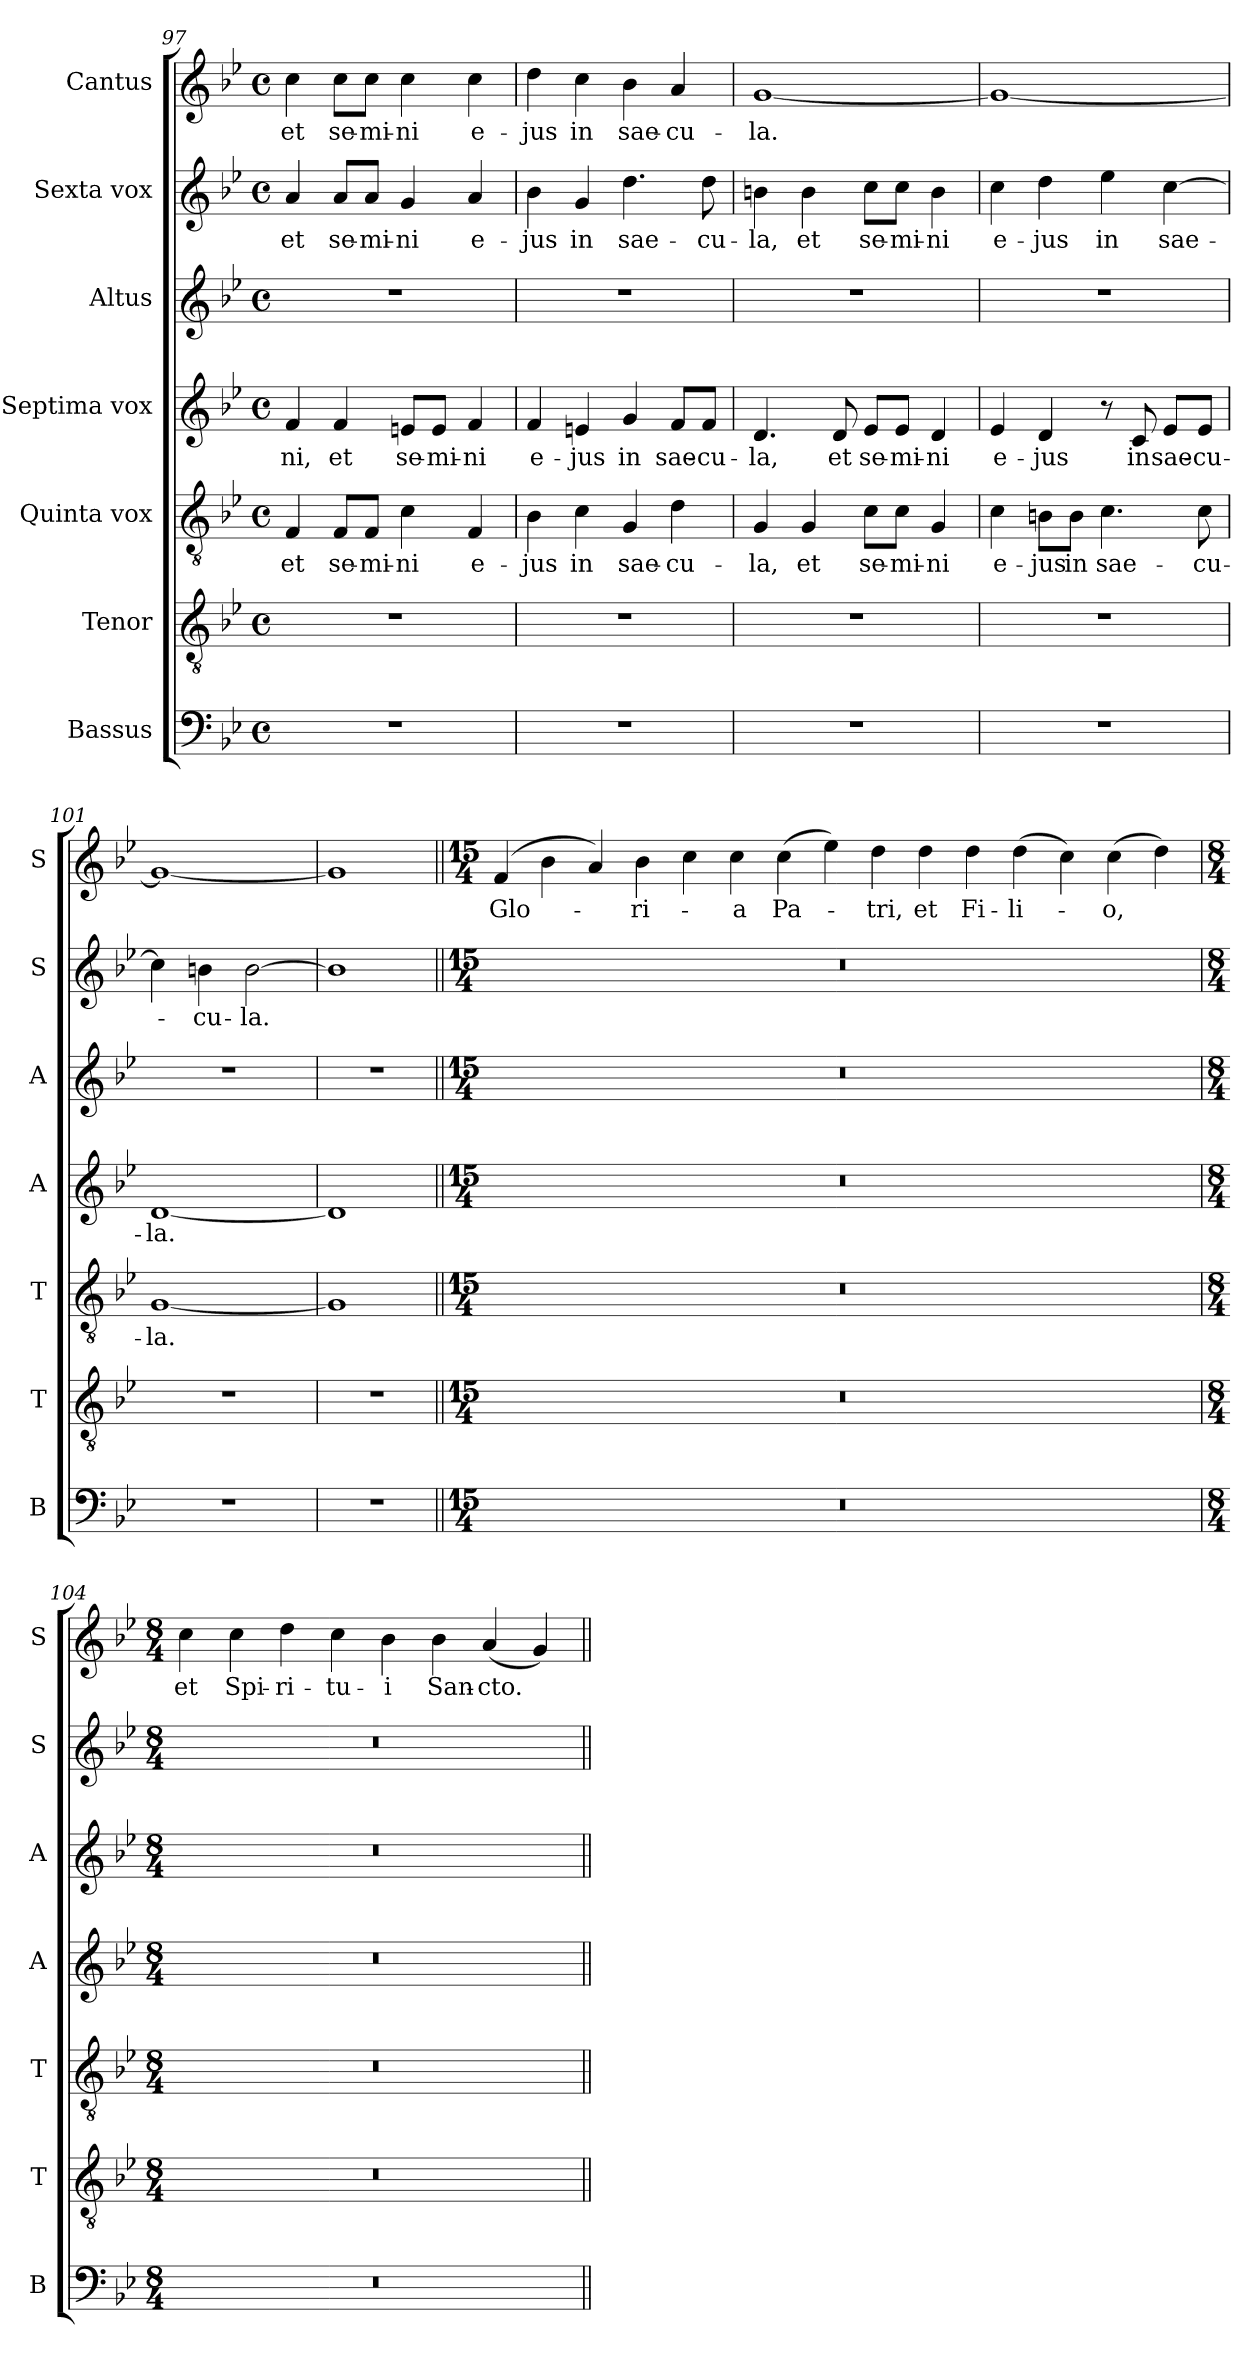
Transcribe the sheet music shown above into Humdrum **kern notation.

**kern	**kern	**kern	**text	**kern	**text	**kern	**kern	**text	**kern	**text
*part7	*part6	*part5	*part5	*part4	*part4	*part3	*part2	*part2	*part1	*part1
*staff7	*staff6	*staff5	*staff5	*staff4	*staff4	*staff3	*staff2	*staff2	*staff1	*staff1
*I"Bassus	*I"Tenor	*I"Quinta vox	*	*I"Septima vox	*	*I"Altus	*I"Sexta vox	*	*I"Cantus	*
*I'B	*I'T	*I'T	*	*I'A	*	*I'A	*I'S	*	*I'S	*
*clefF4	*clefGv2	*clefGv2	*	*clefG2	*	*clefG2	*clefG2	*	*clefG2	*
*	*ITrd7c12	*ITrd7c12	*	*	*	*	*	*	*	*
*k[b-e-]	*k[b-e-]	*k[b-e-]	*	*k[b-e-]	*	*k[b-e-]	*k[b-e-]	*	*k[b-e-]	*
*B-:	*B-:	*B-:	*	*B-:	*	*B-:	*B-:	*	*B-:	*
*M4/4	*M4/4	*M4/4	*	*M4/4	*	*M4/4	*M4/4	*	*M4/4	*
*met(c)	*met(c)	*met(c)	*	*met(c)	*	*met(c)	*met(c)	*	*met(c)	*
=97	=97	=97	=97	=97	=97	=97	=97	=97	=97	=97
!	!	!	!LO:LY:b	!	!LO:LY:b	!	!	!LO:LY:b	!	!LO:LY:b
1r	1r	4FF/	et	4f/	-ni,	1r	4a/	et	4cc\	et
!	!	!	!LO:LY:b	!	!LO:LY:b	!	!	!LO:LY:b	!	!LO:LY:b
.	.	8FF/L	se-	4f/	et	.	8a/L	se-	8cc\L	se-
!	!	!	!LO:LY:b	!	!	!	!	!LO:LY:b	!	!LO:LY:b
.	.	8FF/J	-mi-	.	.	.	8a/J	-mi-	8cc\J	-mi-
!	!	!	!LO:LY:b	!	!LO:LY:b	!	!	!LO:LY:b	!	!LO:LY:b
.	.	4C\	-ni	8en/L	se-	.	4g/	-ni	4cc\	-ni
!	!	!	!	!	!LO:LY:b	!	!	!	!	!
.	.	.	.	8e/J	-mi-	.	.	.	.	.
!	!	!	!LO:LY:b	!	!LO:LY:b	!	!	!LO:LY:b	!	!LO:LY:b
.	.	4FF/	e-	4f/	-ni	.	4a/	e-	4cc\	e-
!!LO:LB:g=z
=98	=98	=98	=98	=98	=98	=98	=98	=98	=98	=98
!	!	!	!LO:LY:b	!	!LO:LY:b	!	!	!LO:LY:b	!	!LO:LY:b
1r	1r	4BB-\	-jus	4f/	e-	1r	4b-\	-jus	4dd\	-jus
!	!	!	!LO:LY:b	!	!LO:LY:b	!	!	!LO:LY:b	!	!LO:LY:b
.	.	4C\	in	4en/	-jus	.	4g/	in	4cc\	in
!	!	!	!LO:LY:b	!	!LO:LY:b	!	!	!LO:LY:b	!	!LO:LY:b
.	.	4GG/	sae-	4g/	in	.	4.dd\	sae-	4b-\	sae-
!	!	!	!LO:LY:b	!	!LO:LY:b	!	!	!	!	!LO:LY:b
.	.	4D\	-cu-	8f/L	sae-	.	.	.	4a/	-cu-
!	!	!	!	!	!LO:LY:b	!	!	!LO:LY:b	!	!
.	.	.	.	8f/J	-cu-	.	8dd\	-cu-	.	.
=99	=99	=99	=99	=99	=99	=99	=99	=99	=99	=99
!	!	!	!LO:LY:b	!	!LO:LY:b	!	!	!LO:LY:b	!	!LO:LY:b
1r	1r	4GG/	-la,	4.d/	-la,	1r	4bn\	-la,	[<1g	-la.
!	!	!	!LO:LY:b	!	!	!	!	!LO:LY:b	!	!
.	.	4GG/	et	.	.	.	4b\	et	.	.
!	!	!	!	!	!LO:LY:b	!	!	!	!	!
.	.	.	.	8d/	et	.	.	.	.	.
!	!	!	!LO:LY:b	!	!LO:LY:b	!	!	!LO:LY:b	!	!
.	.	8C\L	se-	8e-/L	se-	.	8cc\L	se-	.	.
!	!	!	!LO:LY:b	!	!LO:LY:b	!	!	!LO:LY:b	!	!
.	.	8C\J	-mi-	8e-/J	-mi-	.	8cc\J	-mi-	.	.
!	!	!	!LO:LY:b	!	!LO:LY:b	!	!	!LO:LY:b	!	!
.	.	4GG/	-ni	4d/	-ni	.	4b\	-ni	.	.
=100	=100	=100	=100	=100	=100	=100	=100	=100	=100	=100
!	!	!	!LO:LY:b	!	!LO:LY:b	!	!	!LO:LY:b	!	!
1r	1r	4C\	e-	4e-/	e-	1r	4cc\	e-	1g_	.
!	!	!	!LO:LY:b	!	!LO:LY:b	!	!	!LO:LY:b	!	!
.	.	8BBn\L	-jus	4d/	-jus	.	4dd\	-jus	.	.
!	!	!	!LO:LY:b	!	!	!	!	!	!	!
.	.	8BB\J	in	.	.	.	.	.	.	.
!	!	!	!LO:LY:b	!	!	!	!	!LO:LY:b	!	!
.	.	4.C\	sae-	8r	.	.	4ee-\	in	.	.
!	!	!	!	!	!LO:LY:b	!	!	!	!	!
.	.	.	.	8c/	in	.	.	.	.	.
!	!	!	!	!	!LO:LY:b	!	!	!LO:LY:b	!	!
.	.	.	.	8e-/L	sae-	.	[>4cc\	sae-	.	.
!	!	!	!LO:LY:b	!	!LO:LY:b	!	!	!	!	!
.	.	8C\	-cu-	8e-/J	-cu-	.	.	.	.	.
=101	=101	=101	=101	=101	=101	=101	=101	=101	=101	=101
!	!	!	!LO:LY:b	!	!LO:LY:b	!	!	!	!	!
1r	1r	[<1GG	-la.	[<1d	-la.	1r	4cc\]	.	1g_	.
!	!	!	!	!	!	!	!	!LO:LY:b	!	!
.	.	.	.	.	.	.	4bn\	-cu-	.	.
!	!	!	!	!	!	!	!	!LO:LY:b	!	!
.	.	.	.	.	.	.	[>2b\	-la.	.	.
=102	=102	=102	=102	=102	=102	=102	=102	=102	=102	=102
1r	1r	1GG]	.	1d]	.	1r	1b]	.	1g]	.
!!LO:LB:g=z
=103||	=103||	=103||	=103||	=103||	=103||	=103||	=103||	=103||	=103||	=103||
*M15/4	*M15/4	*M15/4	*	*M15/4	*	*M15/4	*M15/4	*	*M15/4	*
!LO:N:vis=1	!LO:N:vis=1	!LO:N:vis=1	!	!LO:N:vis=1	!	!LO:N:vis=1	!LO:N:vis=1	!	!	!LO:LY:b
4%15r	4%15r	4%15r	.	4%15r	.	4%15r	4%15r	.	(4f/	Glo-
.	.	.	.	.	.	.	.	.	4b-\	.
.	.	.	.	.	.	.	.	.	4a/)	.
!	!	!	!	!	!	!	!	!	!	!LO:LY:b
.	.	.	.	.	.	.	.	.	4b-\	-ri-
.	.	.	.	.	.	.	.	.	4cc\	.
!	!	!	!	!	!	!	!	!	!	!LO:LY:b
.	.	.	.	.	.	.	.	.	4cc\	-a
!	!	!	!	!	!	!	!	!	!	!LO:LY:b
.	.	.	.	.	.	.	.	.	(>4cc\	Pa-
.	.	.	.	.	.	.	.	.	4ee-\)	.
!	!	!	!	!	!	!	!	!	!	!LO:LY:b
.	.	.	.	.	.	.	.	.	4dd\	-tri,
!	!	!	!	!	!	!	!	!	!	!LO:LY:b
.	.	.	.	.	.	.	.	.	4dd\	et
!	!	!	!	!	!	!	!	!	!	!LO:LY:b
.	.	.	.	.	.	.	.	.	4dd\	Fi-
!	!	!	!	!	!	!	!	!	!	!LO:LY:b
.	.	.	.	.	.	.	.	.	(>4dd\	-li-
.	.	.	.	.	.	.	.	.	4cc\)	.
!	!	!	!	!	!	!	!	!	!	!LO:LY:b
.	.	.	.	.	.	.	.	.	(>4cc\	-o,
.	.	.	.	.	.	.	.	.	4dd\)	.
=104	=104	=104	=104	=104	=104	=104	=104	=104	=104	=104
*M8/4	*M8/4	*M8/4	*	*M8/4	*	*M8/4	*M8/4	*	*M8/4	*
!LO:N:vis=1	!LO:N:vis=1	!LO:N:vis=1	!	!LO:N:vis=1	!	!LO:N:vis=1	!LO:N:vis=1	!	!	!LO:LY:b
0r	0r	0r	.	0r	.	0r	0r	.	4cc\	et
!	!	!	!	!	!	!	!	!	!	!LO:LY:b
.	.	.	.	.	.	.	.	.	4cc\	Spi-
!	!	!	!	!	!	!	!	!	!	!LO:LY:b
.	.	.	.	.	.	.	.	.	4dd\	-ri-
!	!	!	!	!	!	!	!	!	!	!LO:LY:b
.	.	.	.	.	.	.	.	.	4cc\	-tu-
!	!	!	!	!	!	!	!	!	!	!LO:LY:b
.	.	.	.	.	.	.	.	.	4b-\	-i
!	!	!	!	!	!	!	!	!	!	!LO:LY:b
.	.	.	.	.	.	.	.	.	4b-\	San-
!	!	!	!	!	!	!	!	!	!	!LO:LY:b
.	.	.	.	.	.	.	.	.	(<4a/	-cto.
.	.	.	.	.	.	.	.	.	4g/)	.
=||	=||	=||	=||	=||	=||	=||	=||	=||	=||	=||
*-	*-	*-	*-	*-	*-	*-	*-	*-	*-	*-
